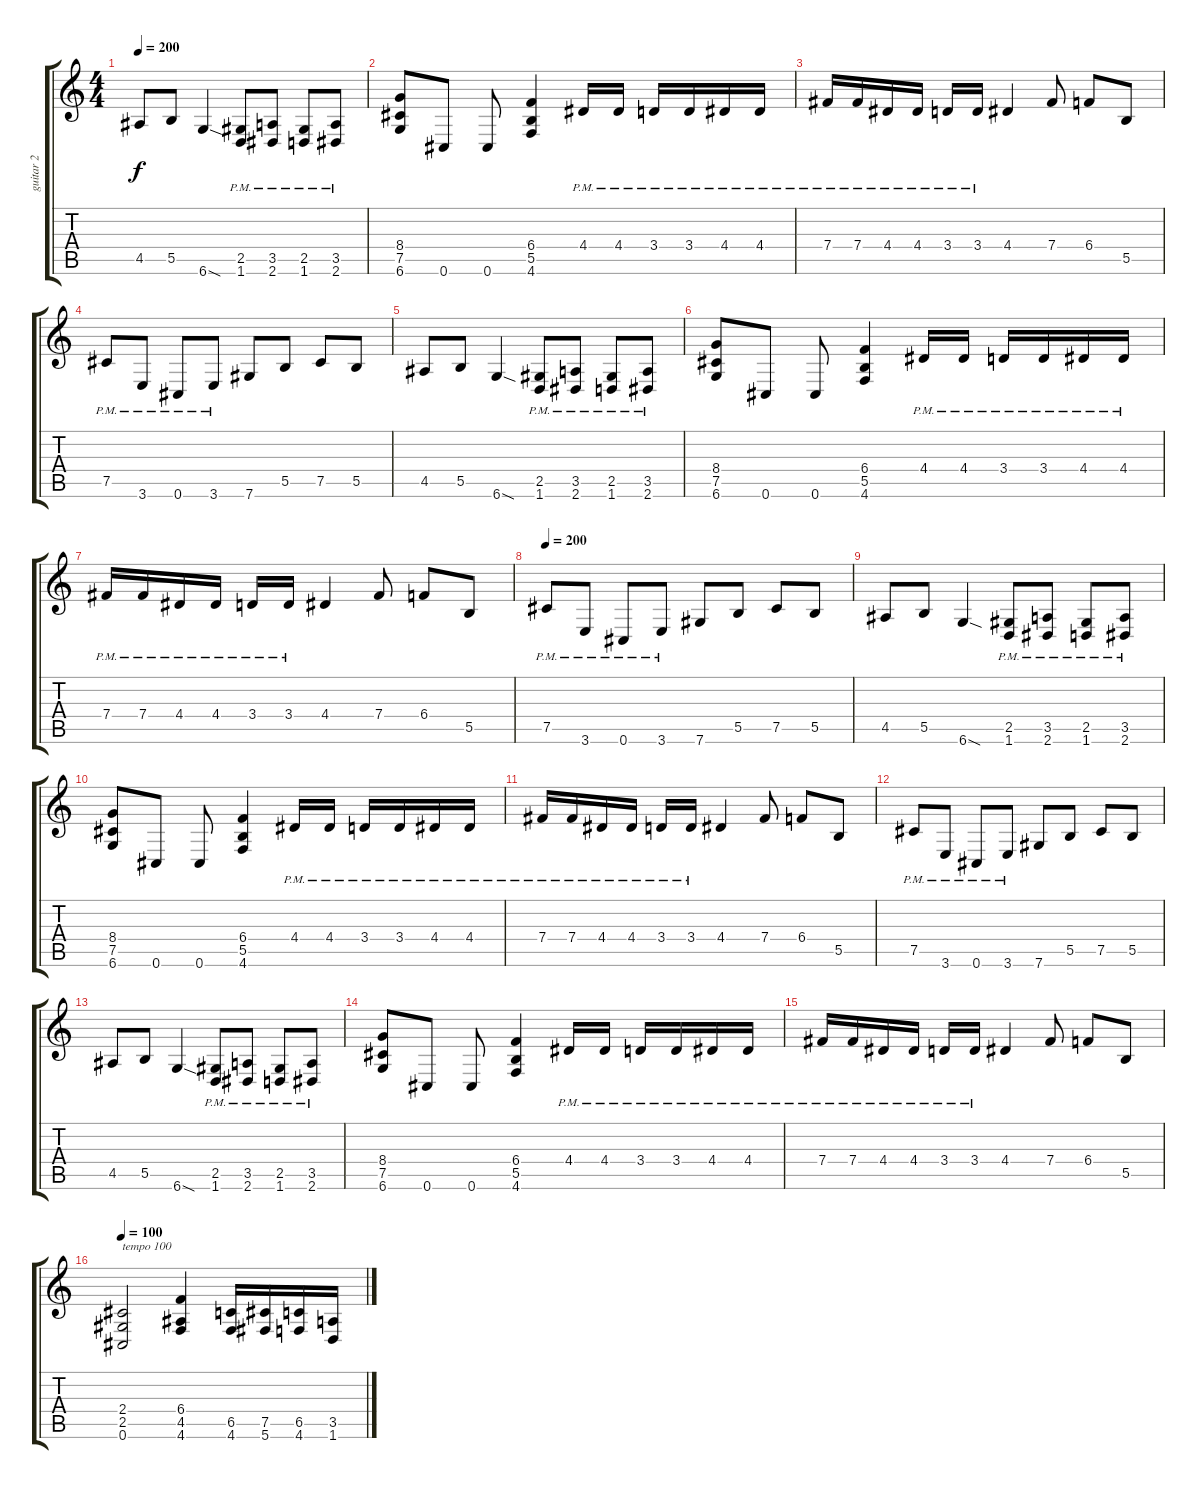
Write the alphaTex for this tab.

\track ("guitar 2" "guitar 2") {instrument overdrivenguitar}
\staff {score tabs}
\tuning (Db4 Ab3 E3 B2 Gb2 Db2) {hide}
\ts (4 4)
\tempo 200
\clef g2
\ks c
4.5.8{dy f} 5.5.8 6.6{sod}.4 (2.5{pm} 1.6{pm}).8 (3.5{pm} 2.6{pm}).8 (2.5{pm} 1.6{pm}).8 (3.5{pm} 2.6{pm}).8 |
(8.4 7.5 6.6).8 0.6.8 0.6.8 (6.4 5.5 4.6).4 4.4{pm}.16 4.4{pm}.16 3.4{pm}.16 3.4{pm}.16 4.4{pm}.16 4.4{pm}.16 |
7.4{pm}.16 7.4{pm}.16 4.4{pm}.16 4.4{pm}.16 3.4{pm}.16 3.4{pm}.16 4.4.4 7.4.8 6.4.8 5.5.8 |
7.5{pm}.8 3.6{pm}.8 0.6{pm}.8 3.6{pm}.8 7.6.8 5.5.8 7.5.8 5.5.8 |
4.5.8 5.5.8 6.6{sod}.4 (2.5{pm} 1.6{pm}).8 (3.5{pm} 2.6{pm}).8 (2.5{pm} 1.6{pm}).8 (3.5{pm} 2.6{pm}).8 |
(8.4 7.5 6.6).8 0.6.8 0.6.8 (6.4 5.5 4.6).4 4.4{pm}.16 4.4{pm}.16 3.4{pm}.16 3.4{pm}.16 4.4{pm}.16 4.4{pm}.16 |
7.4{pm}.16 7.4{pm}.16 4.4{pm}.16 4.4{pm}.16 3.4{pm}.16 3.4{pm}.16 4.4.4 7.4.8 6.4.8 5.5.8 |
\tempo 200
7.5{pm}.8 3.6{pm}.8 0.6{pm}.8 3.6{pm}.8 7.6.8 5.5.8 7.5.8 5.5.8 |
4.5.8 5.5.8 6.6{sod}.4 (2.5{pm} 1.6{pm}).8 (3.5{pm} 2.6{pm}).8 (2.5{pm} 1.6{pm}).8 (3.5{pm} 2.6{pm}).8 |
(8.4 7.5 6.6).8 0.6.8 0.6.8 (6.4 5.5 4.6).4 4.4{pm}.16 4.4{pm}.16 3.4{pm}.16 3.4{pm}.16 4.4{pm}.16 4.4{pm}.16 |
7.4{pm}.16 7.4{pm}.16 4.4{pm}.16 4.4{pm}.16 3.4{pm}.16 3.4{pm}.16 4.4.4 7.4.8 6.4.8 5.5.8 |
7.5{pm}.8 3.6{pm}.8 0.6{pm}.8 3.6{pm}.8 7.6.8 5.5.8 7.5.8 5.5.8 |
4.5.8 5.5.8 6.6{sod}.4 (2.5{pm} 1.6{pm}).8 (3.5{pm} 2.6{pm}).8 (2.5{pm} 1.6{pm}).8 (3.5{pm} 2.6{pm}).8 |
(8.4 7.5 6.6).8 0.6.8 0.6.8 (6.4 5.5 4.6).4 4.4{pm}.16 4.4{pm}.16 3.4{pm}.16 3.4{pm}.16 4.4{pm}.16 4.4{pm}.16 |
7.4{pm}.16 7.4{pm}.16 4.4{pm}.16 4.4{pm}.16 3.4{pm}.16 3.4{pm}.16 4.4.4 7.4.8 6.4.8 5.5.8 |
\tempo 100
(2.4 2.5 0.6).2{txt "tempo 100"} (6.4 4.5 4.6).4 (6.5 4.6).16 (7.5 5.6).16 (6.5 4.6).16 (3.5 1.6).16
